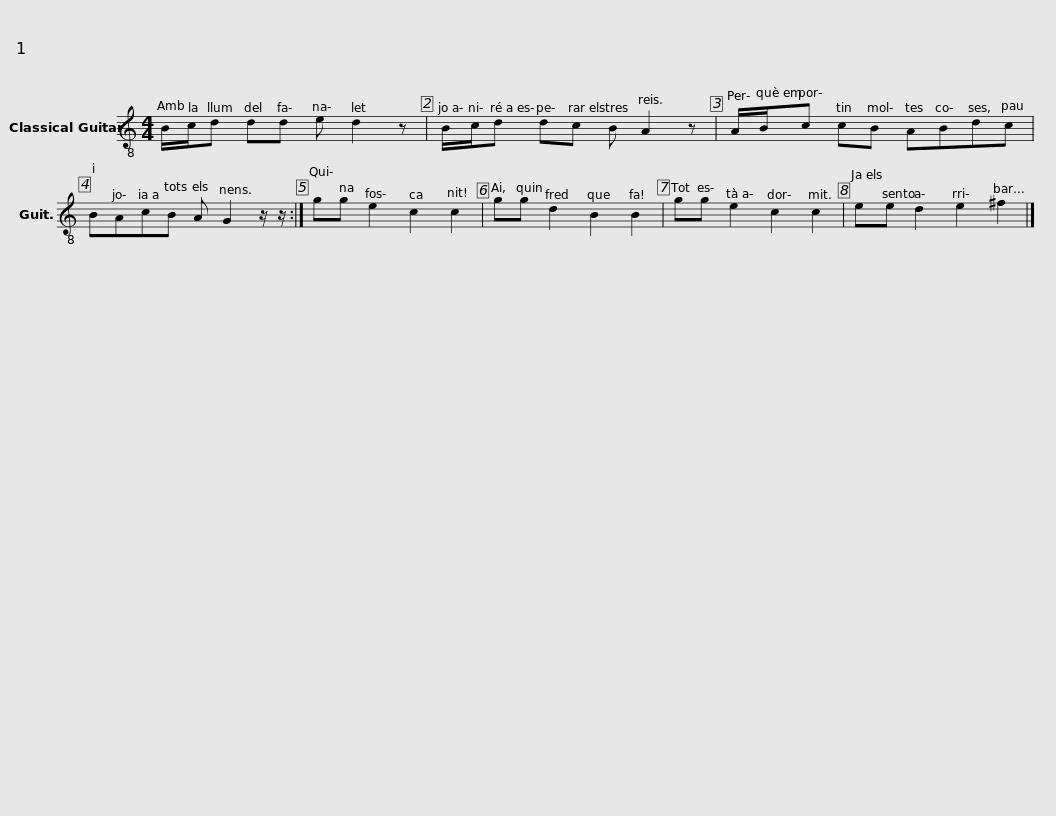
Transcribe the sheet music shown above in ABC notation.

X:1
L:1/8
M:4/4
I:linebreak $
K:C
V:1 treble-8
V:1
 B/c/d dd e d2 z | B/c/d dc B A2 z | A/B/c cB ABdc | BAcB A G2 z/ z/ :| gg e2 c2 c2 | %5
 gg d2 B2 B2 |$ gg e2 c2 c2 | ee d2 e2 ^f2 |] %8
